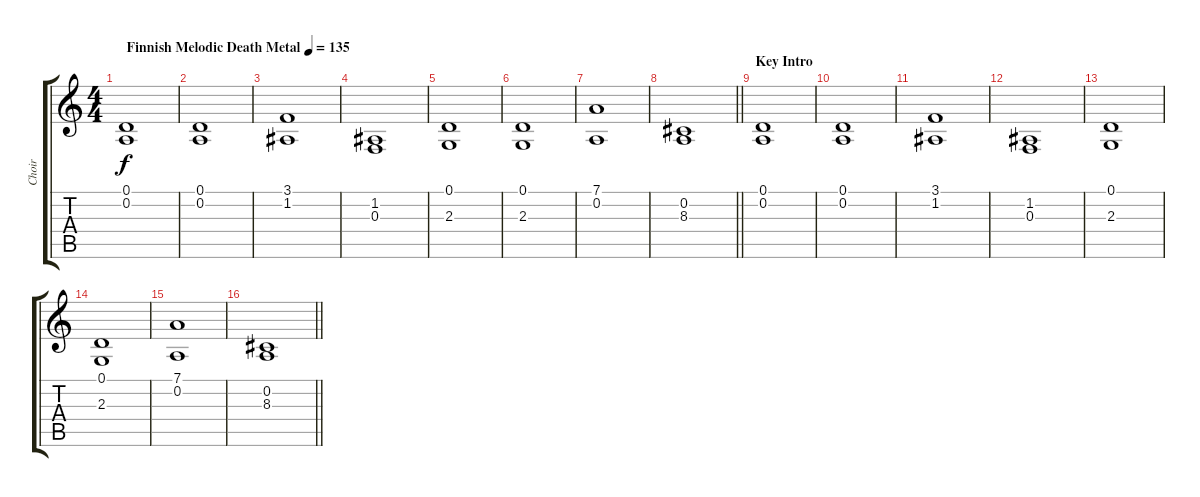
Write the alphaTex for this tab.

\track ("Choir" "Choir") {instrument choiraahs}
\staff {score tabs}
\tuning (D4 A3 F3 C3 G2 C2) {hide}
\ts (4 4)
\tempo (135 "Finnish Melodic Death Metal")
\clef g2
\ks aminor
(0.1 0.2).1{dy f instrument choiraahs} |
(0.1 0.2).1 |
(3.1 1.2).1 |
(1.2 0.3).1 |
(0.1 2.3).1 |
(0.1 2.3).1 |
(7.1 0.2).1 |
\barLineRight lightlight
(0.2 8.3).1 |
\section ("" "Key Intro")
(0.1 0.2).1 |
(0.1 0.2).1 |
(3.1 1.2).1 |
(1.2 0.3).1 |
(0.1 2.3).1 |
(0.1 2.3).1 |
(7.1 0.2).1 |
\barLineRight lightlight
(0.2 8.3).1
